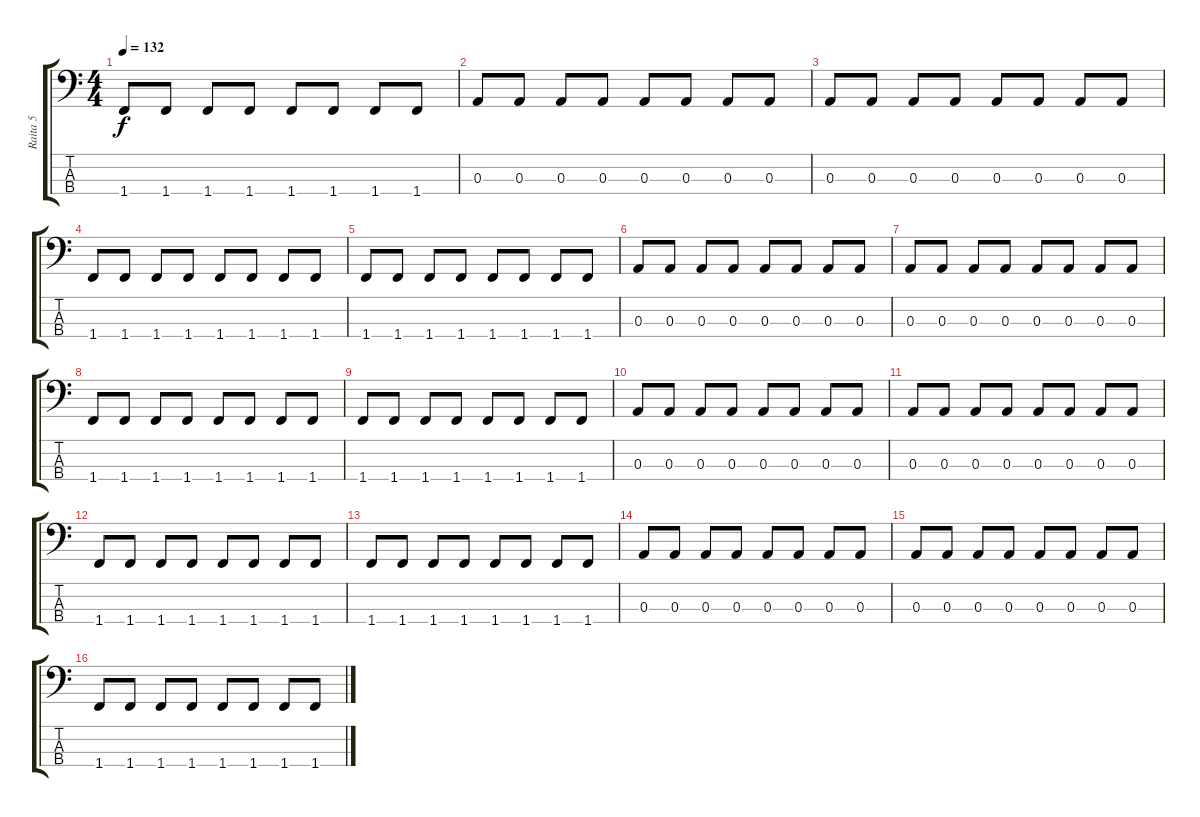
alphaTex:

\track ("Raita 5" "Raita 5") {instrument electricbasspick}
\staff {score tabs}
\tuning (G2 D2 A1 E1) {hide}
\ts (4 4)
\tempo 132
\clef f4
\ks c
1.4.8{dy f} 1.4.8 1.4.8 1.4.8 1.4.8 1.4.8 1.4.8 1.4.8 |
0.3.8 0.3.8 0.3.8 0.3.8 0.3.8 0.3.8 0.3.8 0.3.8 |
0.3.8 0.3.8 0.3.8 0.3.8 0.3.8 0.3.8 0.3.8 0.3.8 |
1.4.8 1.4.8 1.4.8 1.4.8 1.4.8 1.4.8 1.4.8 1.4.8 |
1.4.8 1.4.8 1.4.8 1.4.8 1.4.8 1.4.8 1.4.8 1.4.8 |
0.3.8 0.3.8 0.3.8 0.3.8 0.3.8 0.3.8 0.3.8 0.3.8 |
0.3.8 0.3.8 0.3.8 0.3.8 0.3.8 0.3.8 0.3.8 0.3.8 |
1.4.8 1.4.8 1.4.8 1.4.8 1.4.8 1.4.8 1.4.8 1.4.8 |
1.4.8 1.4.8 1.4.8 1.4.8 1.4.8 1.4.8 1.4.8 1.4.8 |
0.3.8 0.3.8 0.3.8 0.3.8 0.3.8 0.3.8 0.3.8 0.3.8 |
0.3.8 0.3.8 0.3.8 0.3.8 0.3.8 0.3.8 0.3.8 0.3.8 |
1.4.8 1.4.8 1.4.8 1.4.8 1.4.8 1.4.8 1.4.8 1.4.8 |
1.4.8 1.4.8 1.4.8 1.4.8 1.4.8 1.4.8 1.4.8 1.4.8 |
0.3.8 0.3.8 0.3.8 0.3.8 0.3.8 0.3.8 0.3.8 0.3.8 |
0.3.8 0.3.8 0.3.8 0.3.8 0.3.8 0.3.8 0.3.8 0.3.8 |
1.4.8 1.4.8 1.4.8 1.4.8 1.4.8 1.4.8 1.4.8 1.4.8
